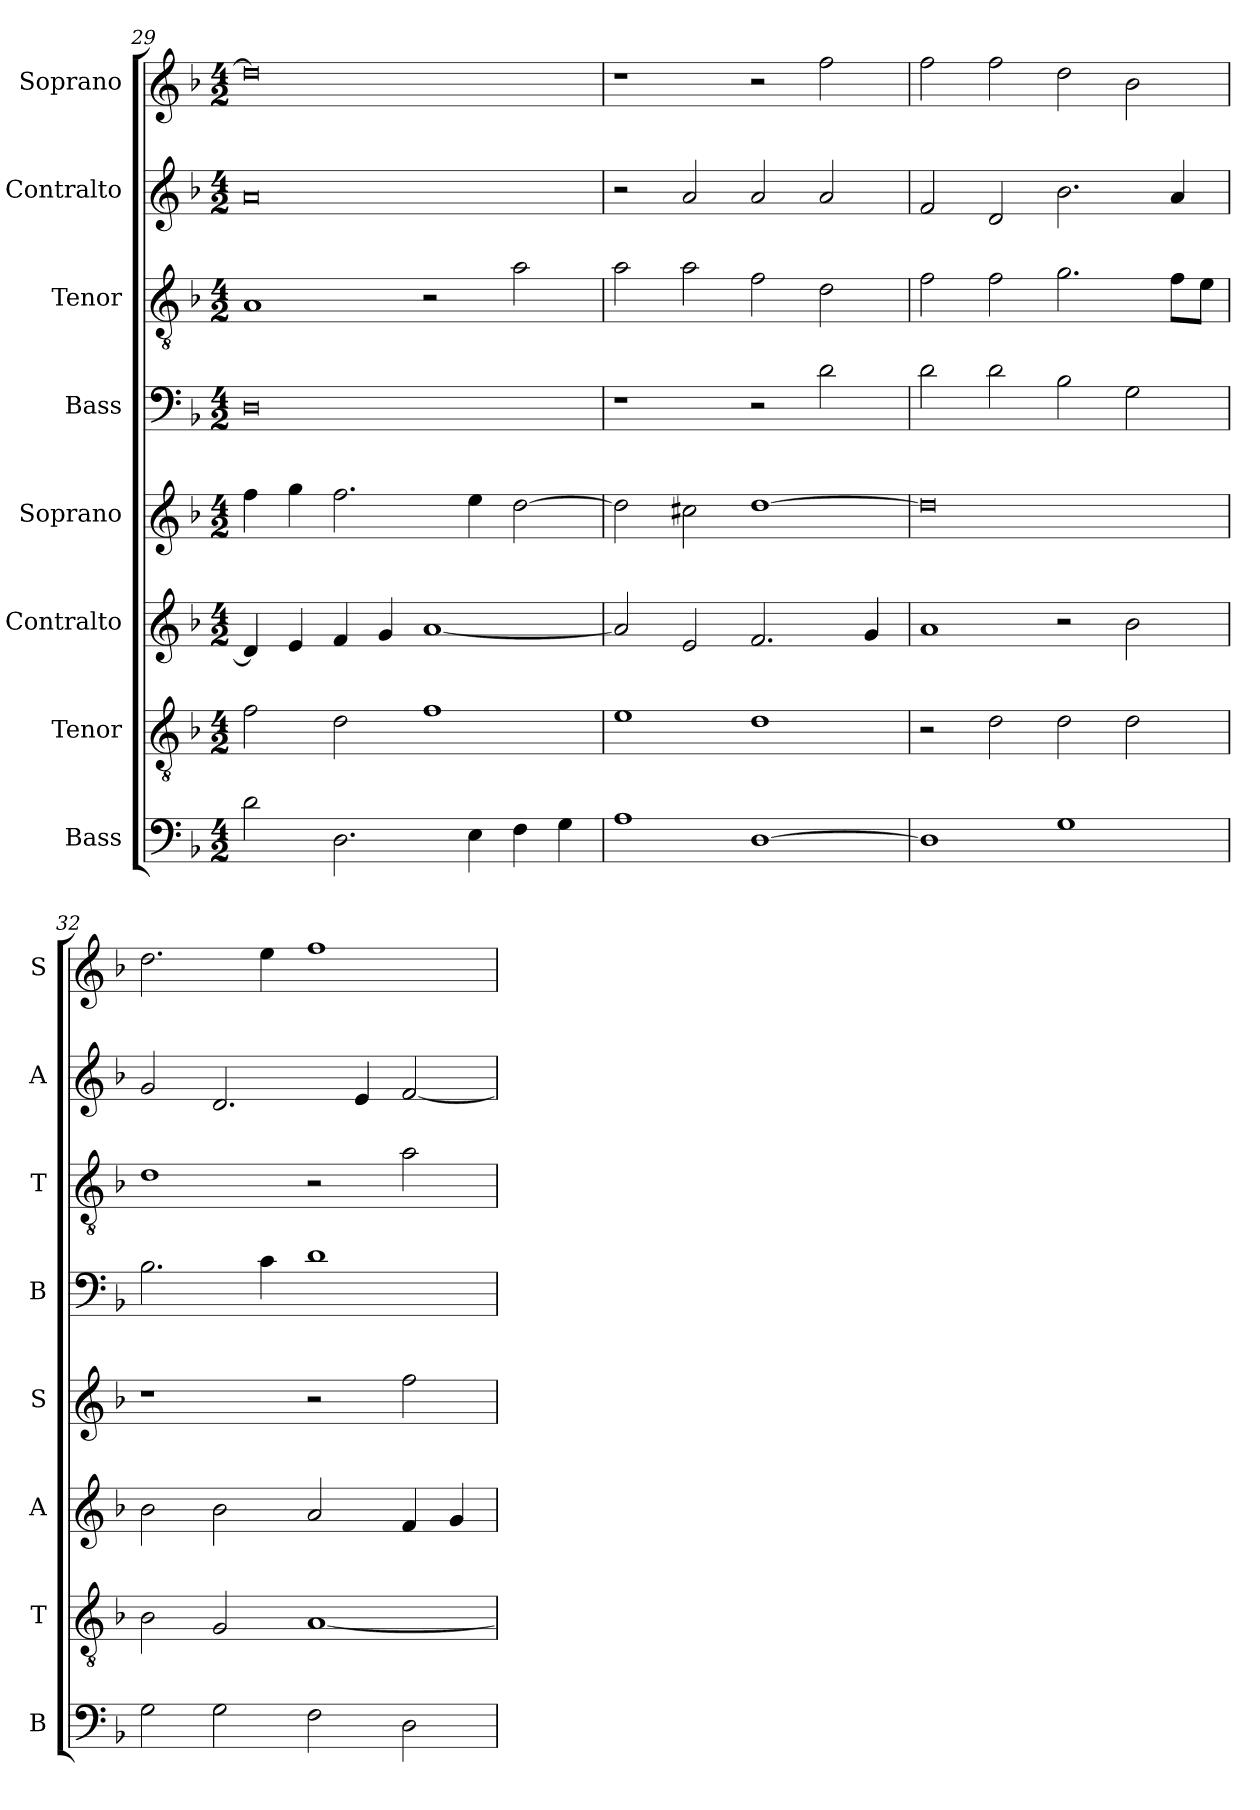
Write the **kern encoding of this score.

**kern	**kern	**kern	**kern	**kern	**kern	**kern	**kern
*part8	*part7	*part6	*part5	*part4	*part3	*part2	*part1
*staff8	*staff7	*staff6	*staff5	*staff4	*staff3	*staff2	*staff1
*I"Bass	*I"Tenor	*I"Contralto	*I"Soprano	*I"Bass	*I"Tenor	*I"Contralto	*I"Soprano
*I'B	*I'T	*I'A	*I'S	*I'B	*I'T	*I'A	*I'S
*clefF4	*clefGv2	*clefG2	*clefG2	*clefF4	*clefGv2	*clefG2	*clefG2
*k[b-]	*k[b-]	*k[b-]	*k[b-]	*k[b-]	*k[b-]	*k[b-]	*k[b-]
*G:dor	*G:dor	*G:dor	*G:dor	*G:dor	*G:dor	*G:dor	*G:dor
*M4/2	*M4/2	*M4/2	*M4/2	*M4/2	*M4/2	*M4/2	*M4/2
=29	=29	=29	=29	=29	=29	=29	=29
2d	2f	4d]	4ff	0D	1A	0a	0dd]
.	.	4e	4gg	.	.	.	.
2.D	2d	4f	2.ff	.	.	.	.
.	.	4g	.	.	.	.	.
.	1f	[1a	.	.	2r	.	.
4E	.	.	4ee	.	.	.	.
4F	.	.	[2dd	.	2a	.	.
4G	.	.	.	.	.	.	.
=30	=30	=30	=30	=30	=30	=30	=30
1A	1e	2a]	2dd]	1r	2a	2r	1r
.	.	2e	2cc#X	.	2a	2a	.
[1D	1d	2.f	[1dd	2r	2f	2a	2r
.	.	.	.	2d	2d	2a	2ff
.	.	4g	.	.	.	.	.
=31	=31	=31	=31	=31	=31	=31	=31
1D]	2r	1a	0dd]	2d	2f	2f	2ff
.	2d	.	.	2d	2f	2d	2ff
1G	2d	2r	.	2B-	2.g	2.b-	2dd
.	2d	2b-	.	2G	.	.	2b-
.	.	.	.	.	8f\L	4a	.
.	.	.	.	.	8e\J	.	.
=32	=32	=32	=32	=32	=32	=32	=32
2G	2B-	2b-	1r	2.B-	1d	2g	2.dd
2G	2G	2b-	.	.	.	2.d	.
.	.	.	.	4c	.	.	4ee
2F	[1A	2a	2r	1d	2r	.	1ff
.	.	.	.	.	.	4e	.
2D	.	4f	2ff	.	2a	[2f	.
.	.	4g	.	.	.	.	.
=	=	=	=	=	=	=	=
*-	*-	*-	*-	*-	*-	*-	*-
